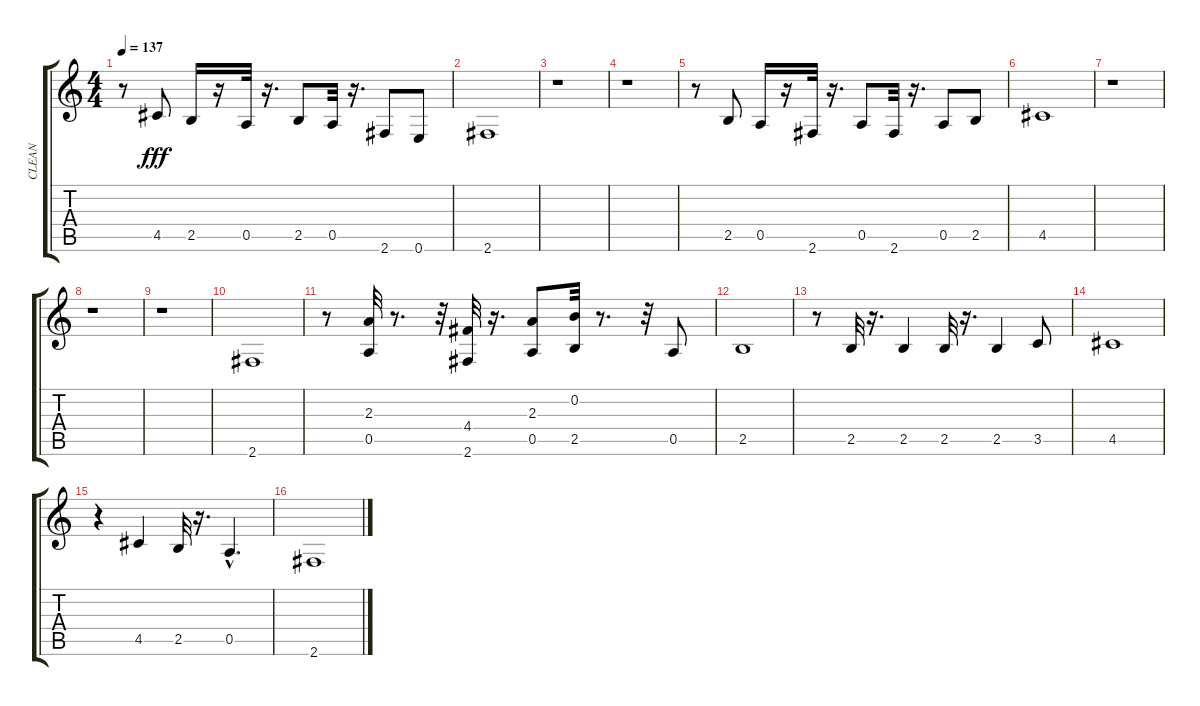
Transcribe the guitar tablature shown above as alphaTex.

\track ("CLEAN" "CLEAN") {instrument electricguitarclean}
\staff {score tabs}
\tuning (E4 B3 G3 D3 A2 E2) {hide}
\ts (4 4)
\tempo 137
\clef g2
\ks c
r.8{dy fff} 4.5.8 2.5.16 r.16 0.5.32 r.16{d} 2.5.8 0.5.32 r.16{d} 2.6.8 0.6.8 |
2.6.1 |
r.1 |
r.1 |
r.8 2.5.8 0.5.16 r.16 2.6.32 r.16{d} 0.5.8 2.6.32 r.16{d} 0.5.8 2.5.8 |
4.5.1 |
r.1 |
r.1 |
r.1 |
2.6.1 |
r.8 (2.3 0.5).32 r.8{d} r.32 (4.4 2.6).32 r.16{d} (2.3 0.5).8 (0.2 2.5).32 r.8{d} r.32 0.5.8 |
2.5.1 |
r.8 2.5.32 r.16{d} 2.5.4 2.5.32 r.16{d} 2.5.4 3.5.8 |
4.5.1 |
r.4 4.5.4 2.5.32 r.16{d} 0.5{hac}.4{d} |
2.6.1
